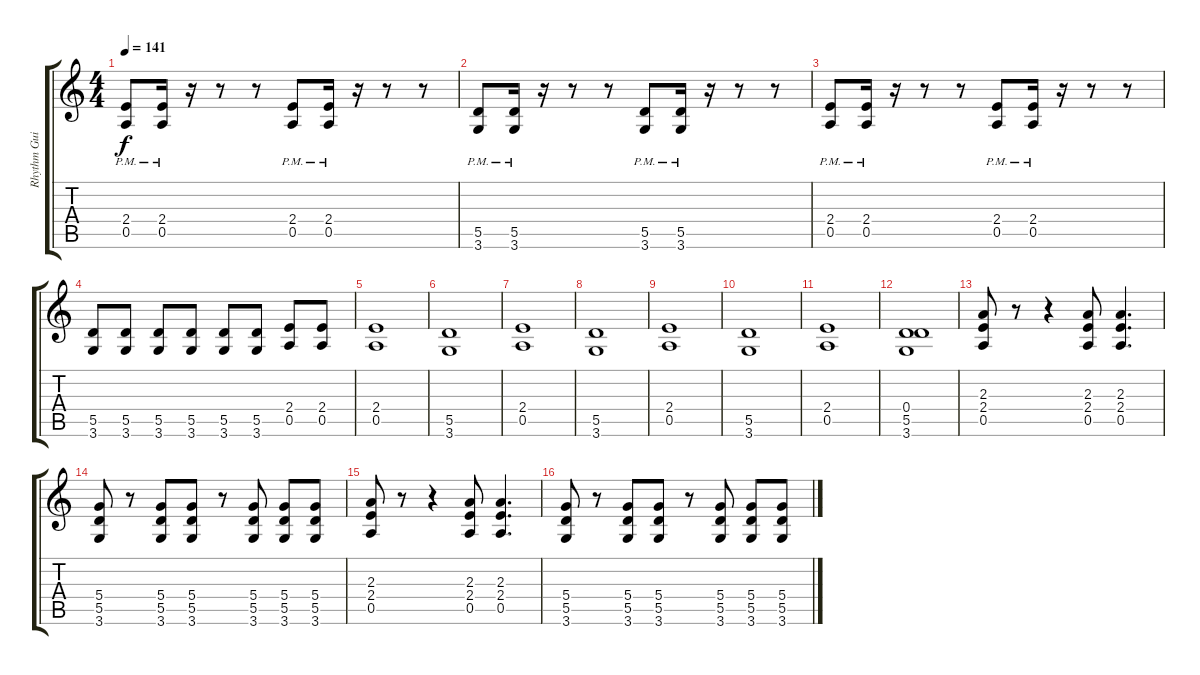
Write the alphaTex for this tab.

\track ("Rhythm Guitar" "Rhythm Gui") {instrument distortionguitar}
\staff {score tabs}
\tuning (E4 B3 G3 D3 A2 E2) {hide}
\ts (4 4)
\tempo 141
\clef g2
\ks c
(2.4{pm} 0.5{pm}).8{dy f instrument distortionguitar} (2.4{pm} 0.5{pm}).16 r.16 r.8 r.8 (2.4{pm} 0.5{pm}).8 (2.4{pm} 0.5{pm}).16 r.16 r.8 r.8 |
(5.5{pm} 3.6{pm}).8 (5.5{pm} 3.6{pm}).16 r.16 r.8 r.8 (5.5{pm} 3.6{pm}).8 (5.5{pm} 3.6{pm}).16 r.16 r.8 r.8 |
(2.4{pm} 0.5{pm}).8 (2.4 0.5{pm}).16 r.16 r.8 r.8 (2.4{pm} 0.5{pm}).8 (2.4{pm} 0.5{pm}).16 r.16 r.8 r.8 |
(5.5 3.6).8 (5.5 3.6).8 (5.5 3.6).8 (5.5 3.6).8 (5.5 3.6).8 (5.5 3.6).8 (2.4 0.5).8 (2.4 0.5).8 |
(2.4 0.5).1 |
(5.5 3.6).1 |
(2.4 0.5).1 |
(5.5 3.6).1 |
(2.4 0.5).1 |
(5.5 3.6).1 |
(2.4 0.5).1 |
(0.4 5.5 3.6).1 |
(2.3 2.4 0.5).8 r.8 r.4 (2.3 2.4 0.5).8 (2.3 2.4 0.5).4{d} |
(5.4 5.5 3.6).8 r.8 (5.4 5.5 3.6).8 (5.4 5.5 3.6).8 r.8 (5.4 5.5 3.6).8 (5.4 5.5 3.6).8 (5.4 5.5 3.6).8 |
(2.3 2.4 0.5).8 r.8 r.4 (2.3 2.4 0.5).8 (2.3 2.4 0.5).4{d} |
(5.4 5.5 3.6).8 r.8 (5.4 5.5 3.6).8 (5.4 5.5 3.6).8 r.8 (5.4 5.5 3.6).8 (5.4 5.5 3.6).8 (5.4 5.5 3.6).8
